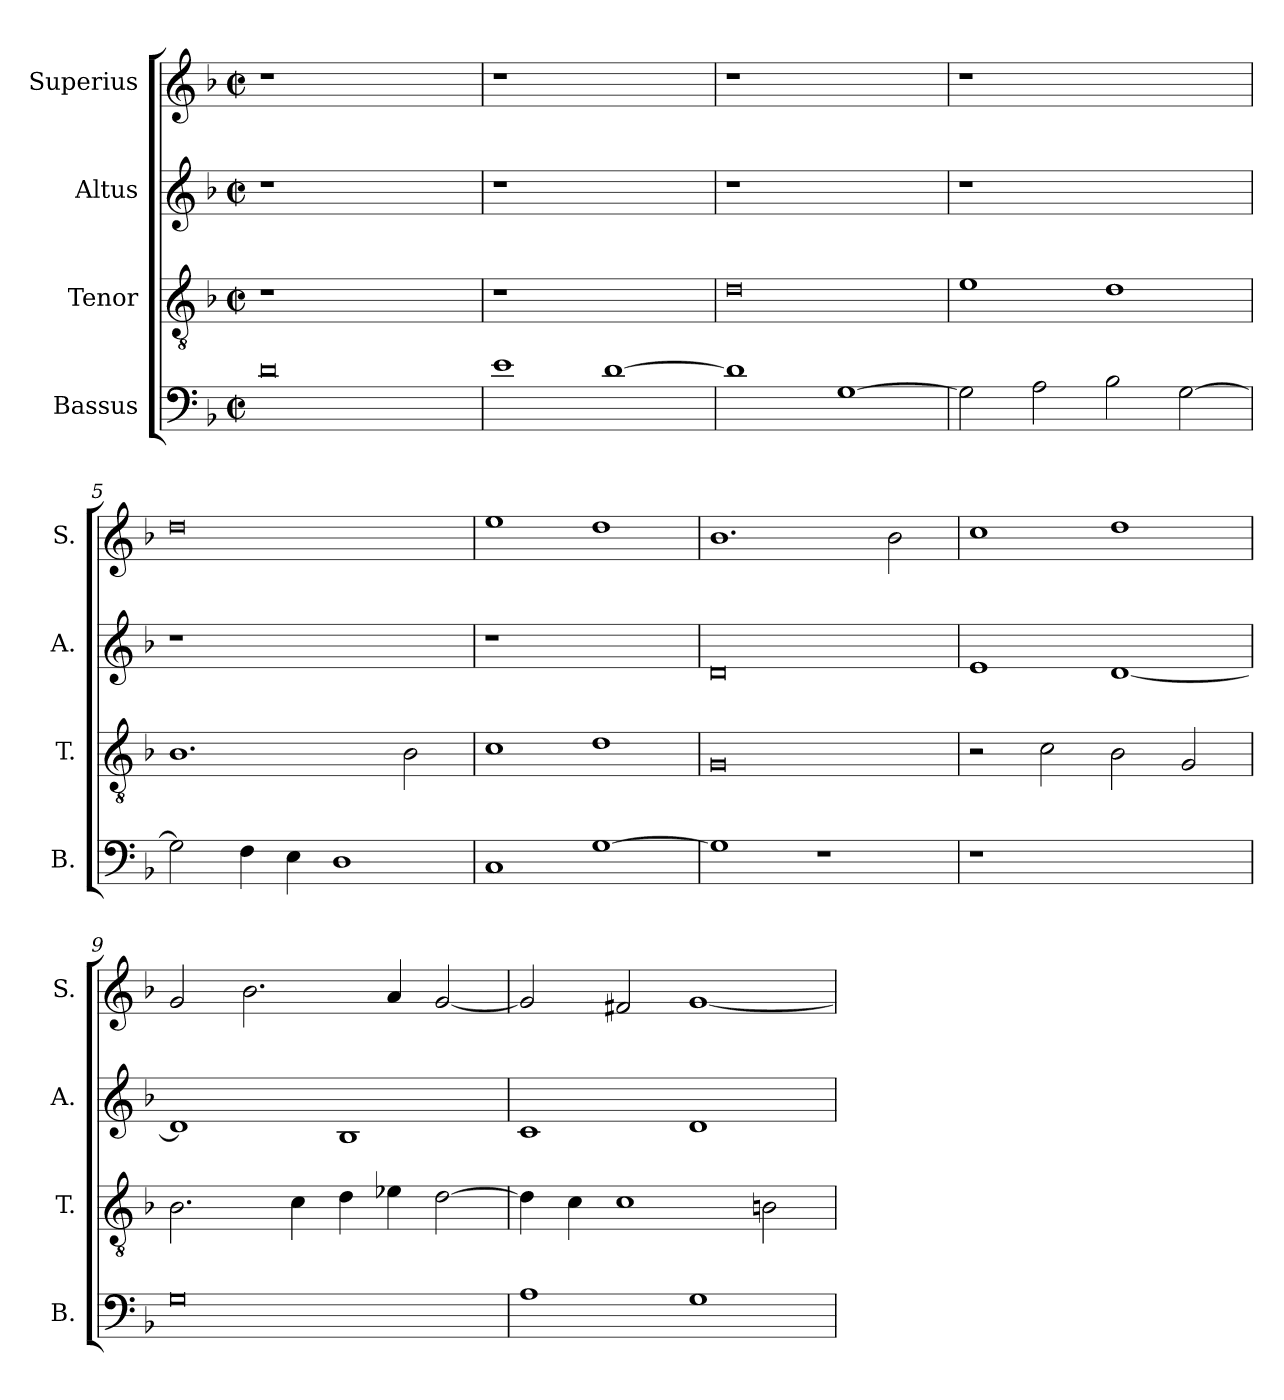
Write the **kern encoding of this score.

**kern	**kern	**kern	**kern
*part4	*part3	*part2	*part1
*staff4	*staff3	*staff2	*staff1
*I"Bassus	*I"Tenor	*I"Altus	*I"Superius
*I'B.	*I'T.	*I'A.	*I'S.
!!LO:PB:g=z
*clefF4	*clefGv2	*clefG2	*clefG2
*	*ITrd7c12	*	*
*k[b-]	*k[b-]	*k[b-]	*k[b-]
*F:	*F:	*F:	*F:
*M2/2	*M2/2	*M2/2	*M2/2
*met(c|)	*met(c|)	*met(c|)	*met(c|)
=1	=1	=1	=1
!	!LO:N:vis=1	!LO:N:vis=1	!LO:N:vis=1
0di	1r	1r	1r
.	1ryy	1ryy	1ryy
=2	=2	=2	=2
!	!LO:N:vis=1	!LO:N:vis=1	!LO:N:vis=1
1ei	1r	1r	1r
[>1di	1ryy	1ryy	1ryy
=3	=3	=3	=3
!	!	!LO:N:vis=1	!LO:N:vis=1
1di]	0Di	1r	1r
[>1Gi	.	1ryy	1ryy
=4	=4	=4	=4
!	!	!LO:N:vis=1	!LO:N:vis=1
2Gi\]	1Ei	1r	1r
2Ai\	.	.	.
2B-i\	1Di	1ryy	1ryy
[>2Gi\	.	.	.
=5	=5	=5	=5
!	!	!LO:N:vis=1	!
2Gi\]	1.BB-i	1r	0ddi
4Fi\	.	.	.
4Ei\	.	.	.
1Di	.	1ryy	.
.	2BB-i\	.	.
=6	=6	=6	=6
!	!	!LO:N:vis=1	!
1Ci	1Ci	1r	1eei
[>1Gi	1Di	1ryy	1ddi
!!LO:LB:g=z
=7	=7	=7	=7
1Gi]	0GGi	0di	1.b-i
1r	.	.	.
.	.	.	2b-i\
=8	=8	=8	=8
!LO:N:vis=1	!	!	!
1r	2r	1ei	1cci
.	2Ci\	.	.
1ryy	2BB-i\	[<1di	1ddi
.	2GGi/	.	.
=9	=9	=9	=9
0Gi	2.BB-i\	1di]	2gi/
.	.	.	2.b-i\
.	4Ci\	.	.
.	4Di\	1B-i	.
.	4E-Xi\	.	4ai/
.	[>2Di\	.	[<2gi/
=10	=10	=10	=10
1Ai	4Di\]	1ci	2gi/]
.	4Ci\	.	.
.	1Ci	.	2f#Xi/
1Gi	.	1di	[<1gi
.	2BBni\	.	.
=	=	=	=
*-	*-	*-	*-
